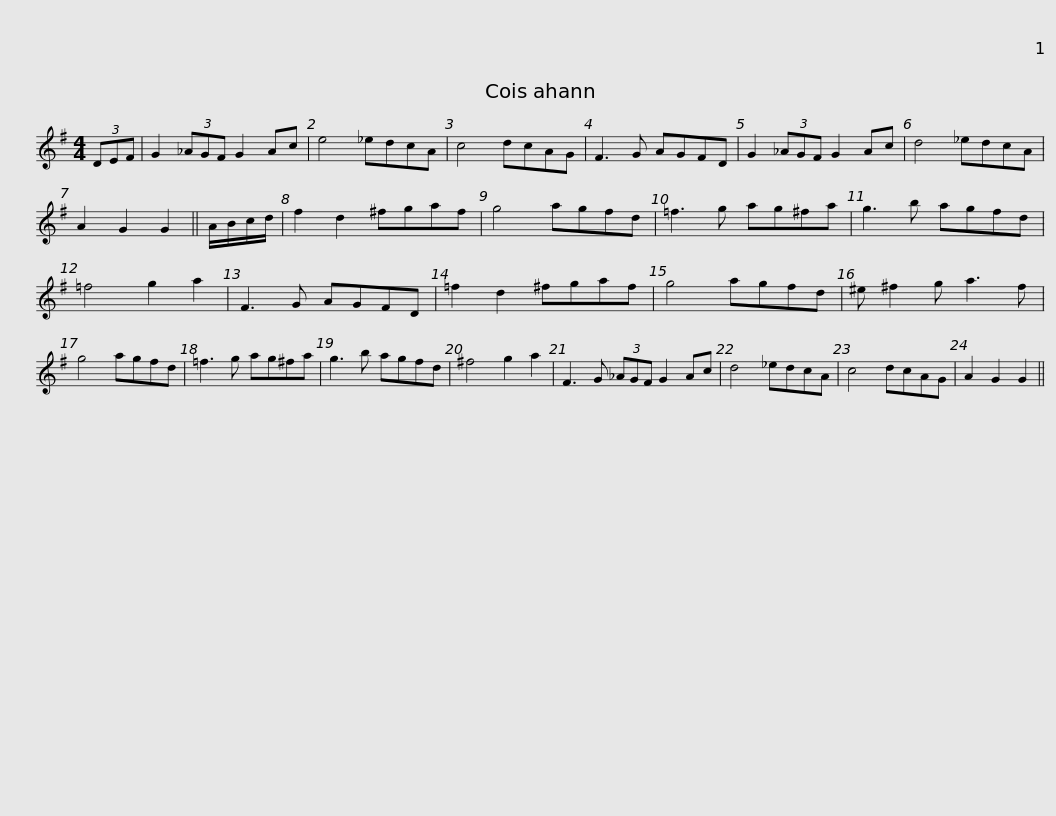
X:1
L:1/8
M:4/4
I:linebreak $
K:G
V:1 treble
V:1
 (3DEF | G2 (3_AGF G2 Ac | e4 _edcA | c4 dcAG | F3 G AGFD | %5
 G2 (3_AGF G2 Ac | d4 _edcA |$ A2 G2 G2 || A/B/c/d/ | f2 d2 ^fgaf | %10
 g4 agfd | =f3 g ag^fa | g3 b agfd | =f4 g2 a2 |$ F3 G AGFD | %15
 =f2 d2 ^fgaf | g4 agfd | ^e ^f2 g a3 f | g4 agfd | =f3 g ag^fa |$ %20
 g3 b agfd | ^f4 g2 a2 | F3 G (3_AGF G2 Ac | d4 _edcA | c4 dcAG | %25
 A2 G2 G2 || %26
